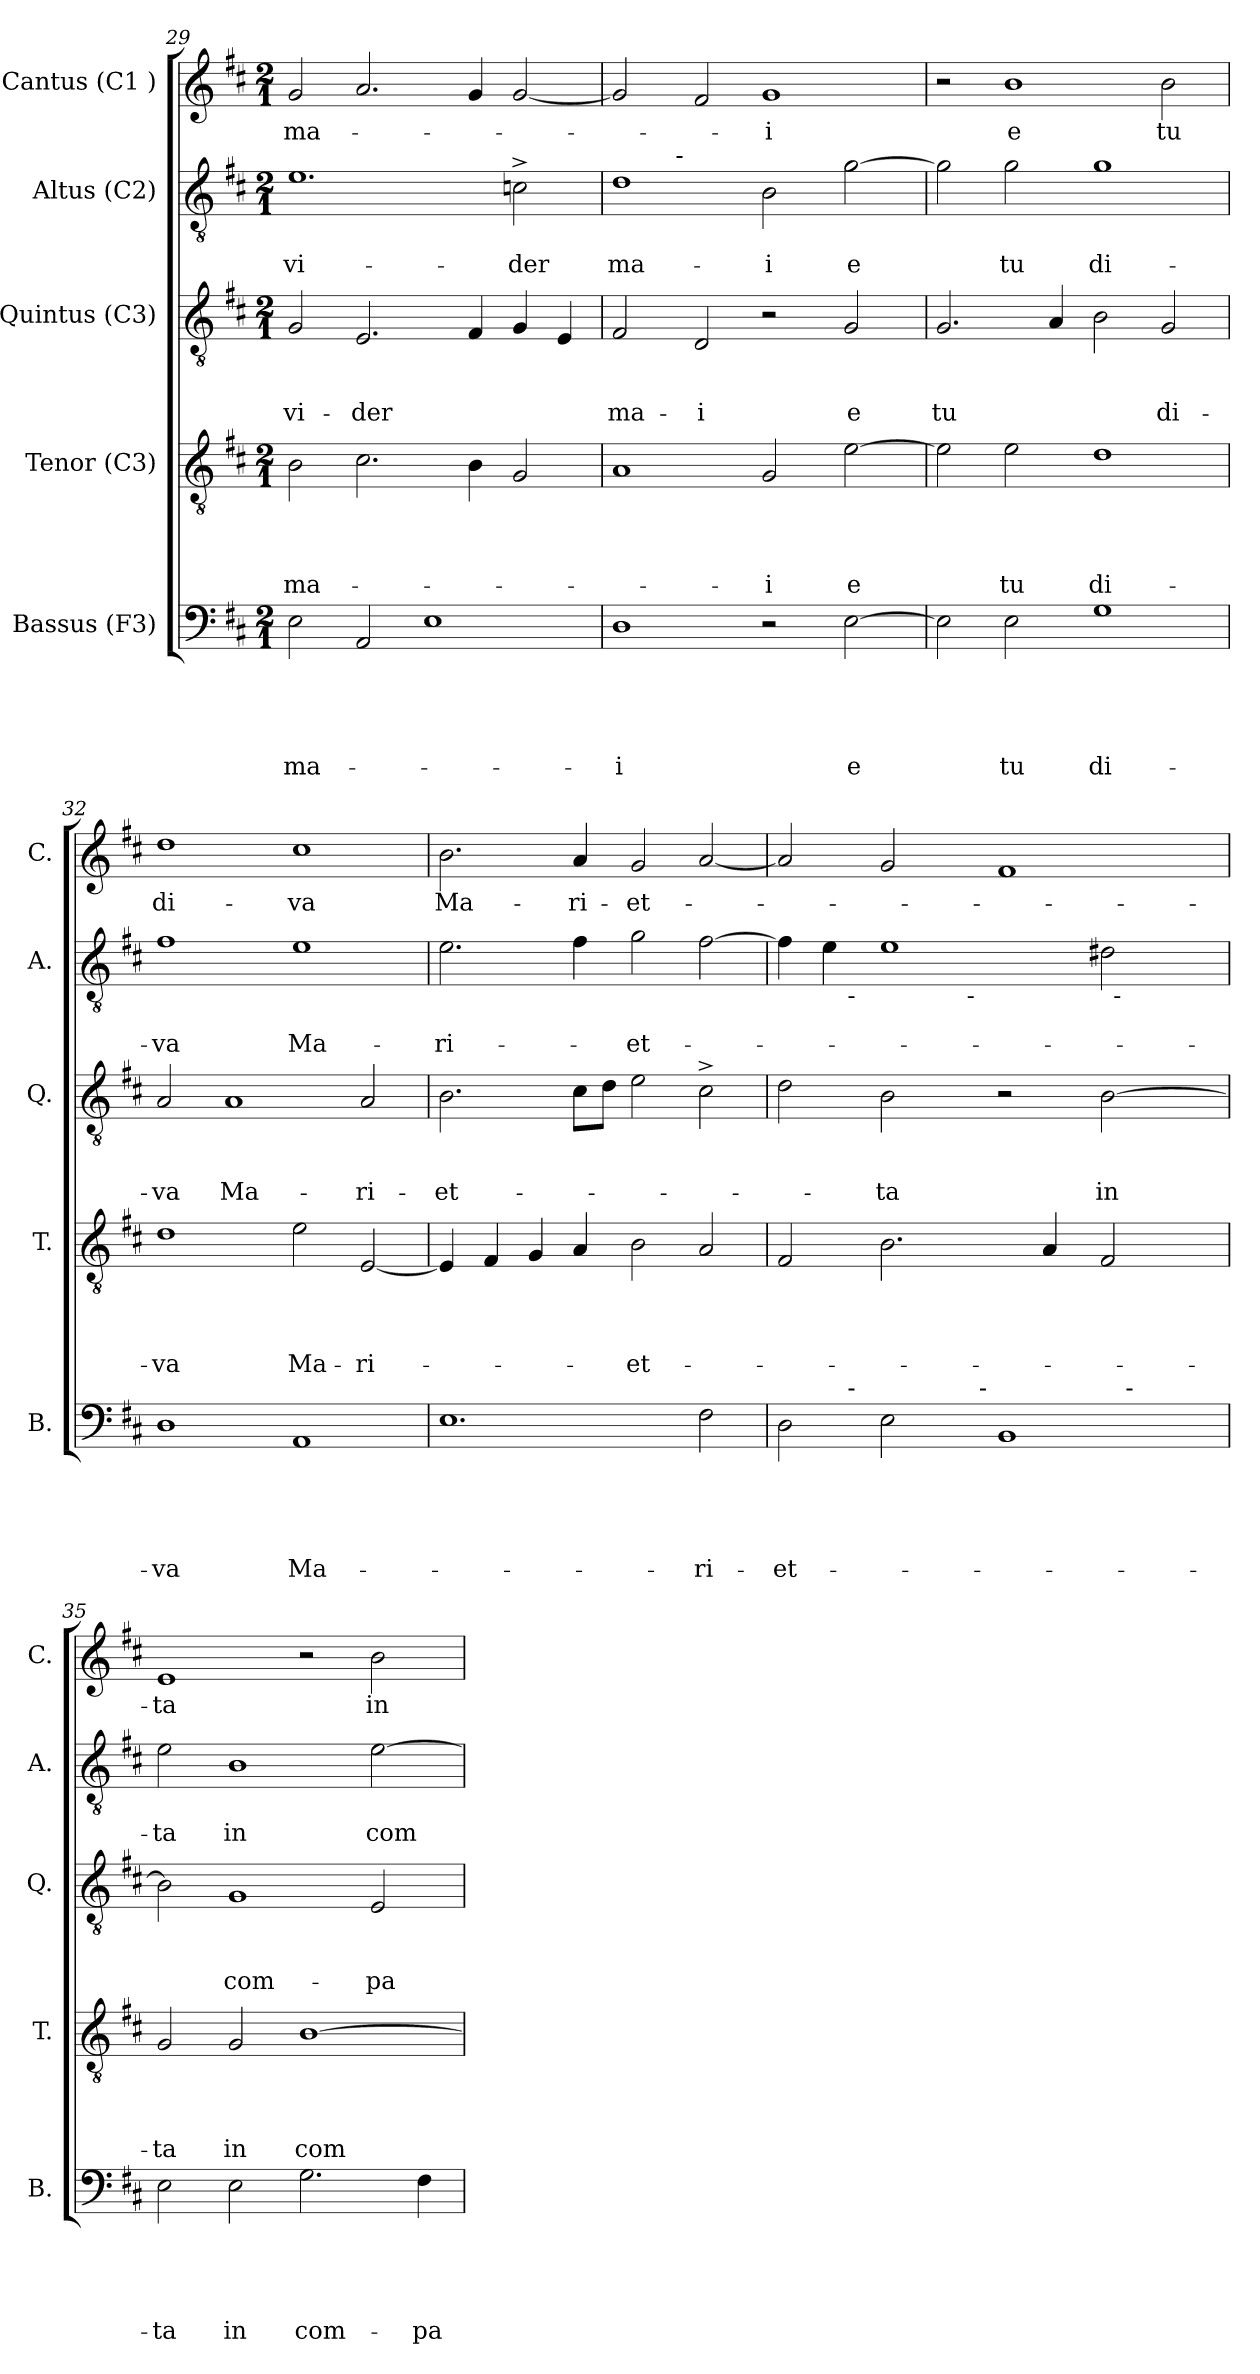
**kern	**text	**text	**text	**text	**text	**kern	**text	**text	**text	**text	**kern	**text	**text	**text	**kern	**text	**text	**kern	**text
*part5	*part5	*part5	*part5	*part5	*part5	*part4	*part4	*part4	*part4	*part4	*part3	*part3	*part3	*part3	*part2	*part2	*part2	*part1	*part1
*staff5	*staff5	*staff5	*staff5	*staff5	*staff5	*staff4	*staff4	*staff4	*staff4	*staff4	*staff3	*staff3	*staff3	*staff3	*staff2	*staff2	*staff2	*staff1	*staff1
*I"Bassus (F3)	*	*	*	*	*	*I"Tenor (C3)	*	*	*	*	*I"Quintus (C3)	*	*	*	*I"Altus (C2)	*	*	*I"Cantus (C1 )	*
*I'B.	*	*	*	*	*	*I'T.	*	*	*	*	*I'Q.	*	*	*	*I'A.	*	*	*I'C.	*
*clefF4	*	*	*	*	*	*clefGv2	*	*	*	*	*clefGv2	*	*	*	*clefGv2	*	*	*clefG2	*
*k[f#c#]	*	*	*	*	*	*k[f#c#]	*	*	*	*	*k[f#c#]	*	*	*	*k[f#c#]	*	*	*k[f#c#]	*
*D:	*	*	*	*	*	*D:	*	*	*	*	*D:	*	*	*	*D:	*	*	*D:	*
*M2/1	*	*	*	*	*	*M2/1	*	*	*	*	*M2/1	*	*	*	*M2/1	*	*	*M2/1	*
=29	=29	=29	=29	=29	=29	=29	=29	=29	=29	=29	=29	=29	=29	=29	=29	=29	=29	=29	=29
!	!	!	!	!	!LO:LY:b	!	!	!	!	!LO:LY:b	!	!	!	!LO:LY:b	!	!	!LO:LY:b	!	!LO:LY:b
2E\	.	.	.	.	ma-	2B\	.	.	.	ma-	2G/	.	.	vi-	1.e	.	vi-	2g/	ma-
!	!	!	!	!	!	!	!	!	!	!	!	!	!	!LO:LY:b	!	!	!	!	!
2AA/	.	.	.	.	.	2.c#\	.	.	.	.	2.E/	.	.	-der	.	.	.	2.a/	.
1E	.	.	.	.	.	.	.	.	.	.	.	.	.	.	.	.	.	.	.
.	.	.	.	.	.	4B\	.	.	.	.	4F#/	.	.	.	.	.	.	4g/	.
!	!	!	!	!	!	!	!	!	!	!	!	!	!	!	!	!	!LO:LY:b	!	!
.	.	.	.	.	.	2G/	.	.	.	.	4G/	.	.	.	2cn^>\	.	-der	[<2g/	.
.	.	.	.	.	.	.	.	.	.	.	4E/	.	.	.	.	.	.	.	.
!!LO:LB:g=z
=30	=30	=30	=30	=30	=30	=30	=30	=30	=30	=30	=30	=30	=30	=30	=30	=30	=30	=30	=30
!	!	!	!	!	!LO:LY:b:rj	!	!	!	!	!	!	!	!	!LO:LY:b	!	!	!LO:LY:b	!	!
*	*	*	*	*	*	*	*	*	*	*	*	*	*	*	*^	*	*	*	*
1D	.	.	.	.	-i	1A	.	.	.	.	2F#/	.	.	ma-	1d	4..ryy	.	ma-	2g/]	.
!	!	!	!	!	!	!	!	!	!	!	!	!	!	!	!	!LO:TX:a:t=-	!	!	!	!
.	.	.	.	.	.	.	.	.	.	.	.	.	.	.	.	1ryy	.	.	.	.
!	!	!	!	!	!	!	!	!	!	!	!	!	!	!LO:LY:b	!	!	!	!	!	!
.	.	.	.	.	.	.	.	.	.	.	2D/	.	.	-i	.	.	.	.	2f#/	.
!	!	!	!	!	!	!	!	!	!	!LO:LY:b	!	!	!	!	!	!	!	!LO:LY:b	!	!LO:LY:b:rj
2r	.	.	.	.	.	2G/	.	.	.	-i	2r	.	.	.	2B\	.	.	-i	1g	-i
.	.	.	.	.	.	.	.	.	.	.	.	.	.	.	.	2ryy	.	.	.	.
!	!	!	!	!	!LO:LY:b:rj	!	!	!	!	!LO:LY:b:rj	!	!	!	!LO:LY:b	!	!	!	!LO:LY:b:rj	!	!
[>2E\	.	.	.	.	e	[>2e\	.	.	.	e	2G/	.	.	e	[>2g\	.	.	e	.	.
.	.	.	.	.	.	.	.	.	.	.	.	.	.	.	.	16ryy	.	.	.	.
=31	=31	=31	=31	=31	=31	=31	=31	=31	=31	=31	=31	=31	=31	=31	=31	=31	=31	=31	=31	=31
!	!	!	!	!	!	!	!	!	!	!	!	!	!	!LO:LY:b	!	!	!	!	!	!
*	*	*	*	*	*	*	*	*	*	*	*	*	*	*	*v	*v	*	*	*	*
2E\]	.	.	.	.	.	2e\]	.	.	.	.	2.G/	.	.	tu	2g\]	.	.	2r	.
!	!	!	!	!	!LO:LY:b	!	!	!	!	!LO:LY:b	!	!	!	!	!	!	!LO:LY:b	!	!LO:LY:b:rj
2E\	.	.	.	.	tu	2e\	.	.	.	tu	.	.	.	.	2g\	.	tu	1b	e
.	.	.	.	.	.	.	.	.	.	.	4A/	.	.	.	.	.	.	.	.
!	!	!	!	!	!LO:LY:b	!	!	!	!	!LO:LY:b	!	!	!	!	!	!	!LO:LY:b	!	!
1G	.	.	.	.	di-	1d	.	.	.	di-	2B\	.	.	.	1g	.	di-	.	.
!	!	!	!	!	!	!	!	!	!	!	!	!	!	!LO:LY:b	!	!	!	!	!LO:LY:b
.	.	.	.	.	.	.	.	.	.	.	2G/	.	.	di-	.	.	.	2b\	tu
=32	=32	=32	=32	=32	=32	=32	=32	=32	=32	=32	=32	=32	=32	=32	=32	=32	=32	=32	=32
!	!	!	!	!	!LO:LY:b	!	!	!	!	!LO:LY:b	!	!	!	!LO:LY:b	!	!	!LO:LY:b	!	!LO:LY:b
1D	.	.	.	.	-va	1d	.	.	.	-va	2A/	.	.	-va	1f#	.	-va	1dd	di-
!	!	!	!	!	!	!	!	!	!	!	!	!	!	!LO:LY:b	!	!	!	!	!
.	.	.	.	.	.	.	.	.	.	.	1A	.	.	Ma-	.	.	.	.	.
!	!	!	!	!	!LO:LY:b	!	!	!	!	!LO:LY:b	!	!	!	!	!	!	!LO:LY:b	!	!LO:LY:b
1AA	.	.	.	.	Ma-	2e\	.	.	.	Ma-	.	.	.	.	1e	.	Ma-	1cc#	-va
!	!	!	!	!	!	!	!	!	!	!LO:LY:b	!	!	!	!LO:LY:b	!	!	!	!	!
.	.	.	.	.	.	[<2E/	.	.	.	-ri-	2A/	.	.	-ri-	.	.	.	.	.
=33	=33	=33	=33	=33	=33	=33	=33	=33	=33	=33	=33	=33	=33	=33	=33	=33	=33	=33	=33
!	!	!	!	!	!	!	!	!	!	!	!	!	!	!LO:LY:b	!	!	!LO:LY:b	!	!LO:LY:b
1.E	.	.	.	.	.	4E/]	.	.	.	.	2.B\	.	.	-et-	2.e\	.	-ri-	2.b\	Ma-
.	.	.	.	.	.	4F#/	.	.	.	.	.	.	.	.	.	.	.	.	.
.	.	.	.	.	.	4G/	.	.	.	.	.	.	.	.	.	.	.	.	.
!	!	!	!	!	!	!	!	!	!	!	!	!	!	!	!	!	!	!	!LO:LY:b
.	.	.	.	.	.	4A/	.	.	.	.	8c#\L	.	.	.	4f#\	.	.	4a/	-ri-
.	.	.	.	.	.	.	.	.	.	.	8d\J	.	.	.	.	.	.	.	.
!	!	!	!	!	!	!	!	!	!	!LO:LY:b	!	!	!	!	!	!	!LO:LY:b	!	!LO:LY:b
.	.	.	.	.	.	2B\	.	.	.	-et-	2e\	.	.	.	2g\	.	-et-	2g/	-et-
!	!	!	!	!	!LO:LY:b	!	!	!	!	!	!	!	!	!	!	!	!	!	!
2F#\	.	.	.	.	-ri-	2A/	.	.	.	.	2c#^>\	.	.	.	[<2f#\	.	.	[<2a/	.
!!LO:LB:g=z
=34	=34	=34	=34	=34	=34	=34	=34	=34	=34	=34	=34	=34	=34	=34	=34	=34	=34	=34	=34
!	!	!	!	!	!LO:LY:b	!	!	!	!	!	!	!	!	!	!	!	!	!	!
*^	*	*	*	*	*	*	*	*	*	*	*	*	*	*	*^	*	*	*	*
*	*^	*	*	*	*	*	*	*	*	*	*	*	*	*	*	*	*^	*	*	*	*
*	*	*^	*	*	*	*	*	*	*	*	*	*	*	*	*	*	*	*	*^	*	*	*	*
2D\	4ryy	2...ryy	1ryy	.	.	.	.	-et-	2F#/	.	.	.	.	2d\	.	.	.	4f#\]	4ryy	2ryy	1ryy	.	.	2a/]	.
.	16.ryy	.	.	.	.	.	.	.	.	.	.	.	.	.	.	.	.	4e\	16.ryy	.	.	.	.	.	.
!	!	!	!	!	!	!	!	!	!	!	!	!	!	!	!	!	!	!	!LO:TX:b:t=-	!	!	!	!	!	!
!	!LO:TX:a:t=-	!	!	!	!	!	!	!	!	!	!	!	!	!	!	!	!	!	!	!	!	!	!	!	!
.	1ryy	.	.	.	.	.	.	.	.	.	.	.	.	.	.	.	.	.	1ryy	.	.	.	.	.	.
!	!	!	!	!	!	!	!	!	!	!	!	!	!	!	!	!	!LO:LY:b	!	!	!	!	!	!	!	!
2E\	.	.	.	.	.	.	.	.	2.B\	.	.	.	.	2B\	.	.	-ta	1e	.	4ryy	.	.	.	2g/	.
.	.	.	.	.	.	.	.	.	.	.	.	.	.	.	.	.	.	.	.	8ryy	.	.	.	.	.
.	.	.	.	.	.	.	.	.	.	.	.	.	.	.	.	.	.	.	.	32ryy	.	.	.	.	.
!	!	!	!	!	!	!	!	!	!	!	!	!	!	!	!	!	!	!	!	!LO:TX:b:t=-	!	!	!	!	!
.	.	.	.	.	.	.	.	.	.	.	.	.	.	.	.	.	.	.	.	1ryy	.	.	.	.	.
!	!	!LO:TX:a:t=-	!	!	!	!	!	!	!	!	!	!	!	!	!	!	!	!	!	!	!	!	!	!	!
.	.	1ryy	.	.	.	.	.	.	.	.	.	.	.	.	.	.	.	.	.	.	.	.	.	.	.
1BB	.	.	2ryy	.	.	.	.	.	.	.	.	.	.	2r	.	.	.	.	.	.	2ryy	.	.	1f#	.
.	.	.	.	.	.	.	.	.	4A/	.	.	.	.	.	.	.	.	.	.	.	.	.	.	.	.
.	2ryy	.	.	.	.	.	.	.	.	.	.	.	.	.	.	.	.	.	2ryy	.	.	.	.	.	.
!	!	!	!	!	!	!	!	!	!	!	!	!	!	!	!	!	!LO:LY:b	!	!	!	!	!	!	!	!
.	.	.	16ryy	.	.	.	.	.	2F#/	.	.	.	.	[>2B\	.	.	in	2d#\	.	.	32ryy	.	.	.	.
!	!	!	!	!	!	!	!	!	!	!	!	!	!	!	!	!	!	!	!	!	!LO:TX:b:t=-	!	!	!	!
.	.	.	.	.	.	.	.	.	.	.	.	.	.	.	.	.	.	.	.	.	4...ryy	.	.	.	.
!	!	!	!LO:TX:a:t=-	!	!	!	!	!	!	!	!	!	!	!	!	!	!	!	!	!	!	!	!	!	!
.	.	.	4..ryy	.	.	.	.	.	.	.	.	.	.	.	.	.	.	.	.	.	.	.	.	.	.
.	8ryy	.	.	.	.	.	.	.	.	.	.	.	.	.	.	.	.	.	8ryy	.	.	.	.	.	.
.	.	.	.	.	.	.	.	.	.	.	.	.	.	.	.	.	.	.	.	16.ryy	.	.	.	.	.
.	.	16ryy	.	.	.	.	.	.	.	.	.	.	.	.	.	.	.	.	.	.	.	.	.	.	.
.	32ryy	.	.	.	.	.	.	.	.	.	.	.	.	.	.	.	.	.	32ryy	.	.	.	.	.	.
=35	=35	=35	=35	=35	=35	=35	=35	=35	=35	=35	=35	=35	=35	=35	=35	=35	=35	=35	=35	=35	=35	=35	=35	=35	=35
!	!	!	!	!	!	!	!	!LO:LY:b	!	!	!	!	!LO:LY:b	!	!	!	!	!	!	!	!	!	!LO:LY:b	!	!LO:LY:b
*v	*v	*v	*v	*	*	*	*	*	*	*	*	*	*	*	*	*	*	*v	*v	*v	*v	*	*	*	*
2E\	.	.	.	.	-ta	2G/	.	.	.	-ta	2B\]	.	.	.	2e\	.	-ta	1e	-ta
!	!	!	!	!	!LO:LY:b	!	!	!	!	!LO:LY:b	!	!	!	!LO:LY:b	!	!	!LO:LY:b	!	!
2E\	.	.	.	.	in	2G/	.	.	.	in	1G	.	.	com-	1B	.	in	.	.
!	!	!	!	!	!LO:LY:b	!	!	!	!	!LO:LY:b	!	!	!	!	!	!	!	!	!
2.G\	.	.	.	.	com-	[>1B	.	.	.	com-	.	.	.	.	.	.	.	2r	.
!	!	!	!	!	!	!	!	!	!	!	!	!	!	!LO:LY:b	!	!	!LO:LY:b	!	!LO:LY:b
.	.	.	.	.	.	.	.	.	.	.	2E/	.	.	-pa-	[>2e\	.	com-	2b\	in
!	!	!	!	!	!LO:LY:b	!	!	!	!	!	!	!	!	!	!	!	!	!	!
4F#\	.	.	.	.	-pa-	.	.	.	.	.	.	.	.	.	.	.	.	.	.
=	=	=	=	=	=	=	=	=	=	=	=	=	=	=	=	=	=	=	=
*-	*-	*-	*-	*-	*-	*-	*-	*-	*-	*-	*-	*-	*-	*-	*-	*-	*-	*-	*-
